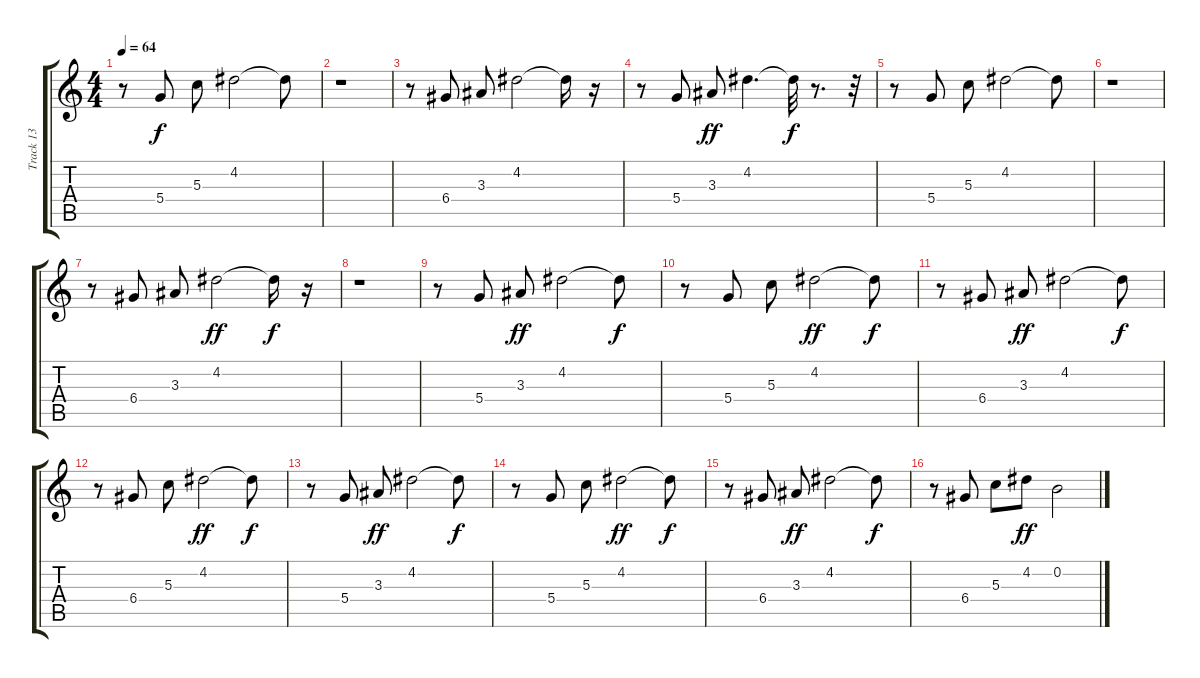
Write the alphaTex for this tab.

\track ("Track 13" "Track 13") {instrument electricguitarclean}
\staff {score tabs}
\tuning (E4 B3 G3 D3 A2 E2) {hide}
\ts (4 4)
\tempo 64
\clef g2
\ks c
r.8{dy f} 5.4.8 5.3.8 4.2.2 4.2{t}.8 |
r.1 |
r.8 6.4.8 3.3.8 4.2.2 4.2{t}.16 r.16 |
r.8 5.4.8 3.3.8{dy ff} 4.2.4{d} 4.2{t}.32{dy f} r.8{d} r.32 |
r.8 5.4.8 5.3.8 4.2.2 4.2{t}.8 |
r.1 |
r.8 6.4.8 3.3.8 4.2.2{dy ff} 4.2{t}.16{dy f} r.16 |
r.1 |
r.8 5.4.8 3.3.8{dy ff} 4.2.2 4.2{t}.8{dy f} |
r.8 5.4.8 5.3.8 4.2.2{dy ff} 4.2{t}.8{dy f} |
r.8 6.4.8 3.3.8{dy ff} 4.2.2 4.2{t}.8{dy f} |
r.8 6.4.8 5.3.8 4.2.2{dy ff} 4.2{t}.8{dy f} |
r.8 5.4.8 3.3.8{dy ff} 4.2.2 4.2{t}.8{dy f} |
r.8 5.4.8 5.3.8 4.2.2{dy ff} 4.2{t}.8{dy f} |
r.8 6.4.8 3.3.8{dy ff} 4.2.2 4.2{t}.8{dy f} |
r.8 6.4.8 5.3.8 4.2.8{dy ff} 0.2.2
